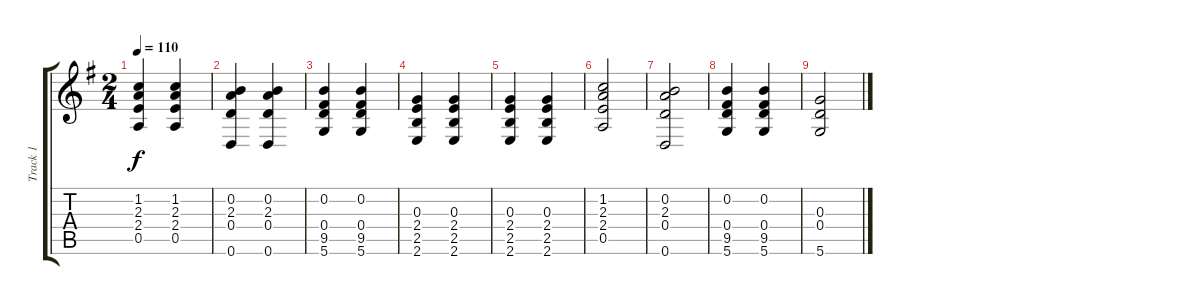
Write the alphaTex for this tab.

\track ("Track 1" "Track 1") {instrument acousticguitarnylon}
\staff {score tabs}
\tuning (E4 B3 G3 D3 A2 D2) {hide}
\ts (2 4)
\tempo 110
\clef g2
\ks g
(1.2 2.3 2.4 0.5).4{dy f} (1.2 2.3 2.4 0.5).4 |
(0.2 2.3 0.4 0.6).4 (0.2 2.3 0.4 0.6).4 |
(0.2 0.4 9.5 5.6).4 (0.2 0.4 9.5 5.6).4 |
(0.3 2.4 2.5 2.6).4 (0.3 2.4 2.5 2.6).4 |
(0.3 2.4 2.5 2.6).4 (0.3 2.4 2.5 2.6).4 |
(1.2 2.3 2.4 0.5).2 |
(0.2 2.3 0.4 0.6).2 |
(0.2 0.4 9.5 5.6).4 (0.2 0.4 9.5 5.6).4 |
(0.3 0.4 5.6).2
